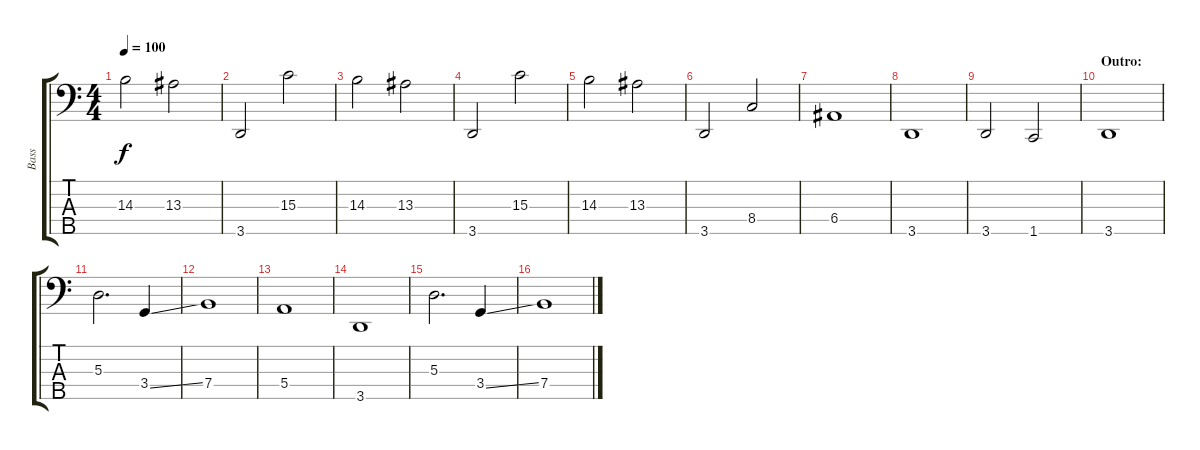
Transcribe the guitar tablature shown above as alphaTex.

\track ("Bass" "Bass") {instrument electricbassfinger}
\staff {score tabs}
\tuning (G2 D2 A1 E1 B0) {hide}
\ts (4 4)
\tempo 100
\clef f4
\ks c
14.3.2{dy f} 13.3.2 |
3.5.2 15.3.2 |
14.3.2 13.3.2 |
3.5.2 15.3.2 |
14.3.2 13.3.2 |
3.5.2 8.4.2 |
6.4.1 |
3.5.1 |
3.5.2 1.5.2 |
\section ("" "Outro:")
3.5.1 |
5.3.2{d} 3.4{ss}.4 |
7.4.1 |
5.4.1 |
3.5.1 |
5.3.2{d} 3.4{ss}.4 |
7.4.1
